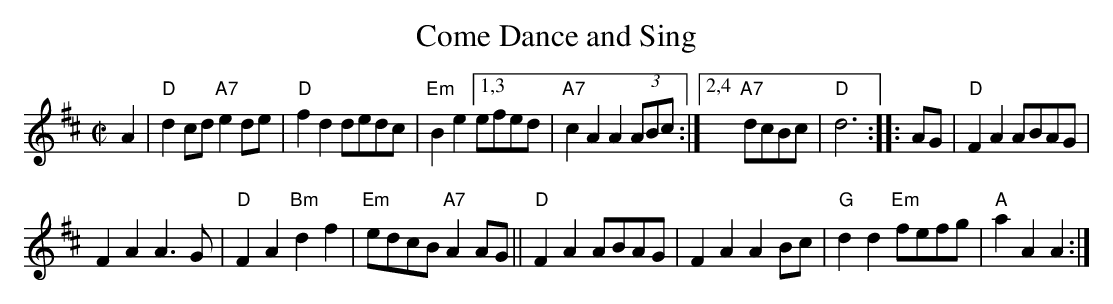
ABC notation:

X:1
T:Come Dance and Sing
M:C|
K:D
A2 |\
"D"d2cd "A7"e2de | "D"f2d2 dedc | "Em"B2e2 \
[1,3 efed | "A7"c2A2 A2 (3ABc :|\
[2,4"A7"dcBc | "D"d6 :: AG | "D"F2A2 ABAG |
F2A2 A3G  | "D" F2A2 "Bm"d2f2 | "Em" edcB "A7"A2AG ||\
"D"F2A2 ABAG | F2A2 A2Bc | "G" d2d2 "Em"fefg | "A"a2A2 A2 :|
